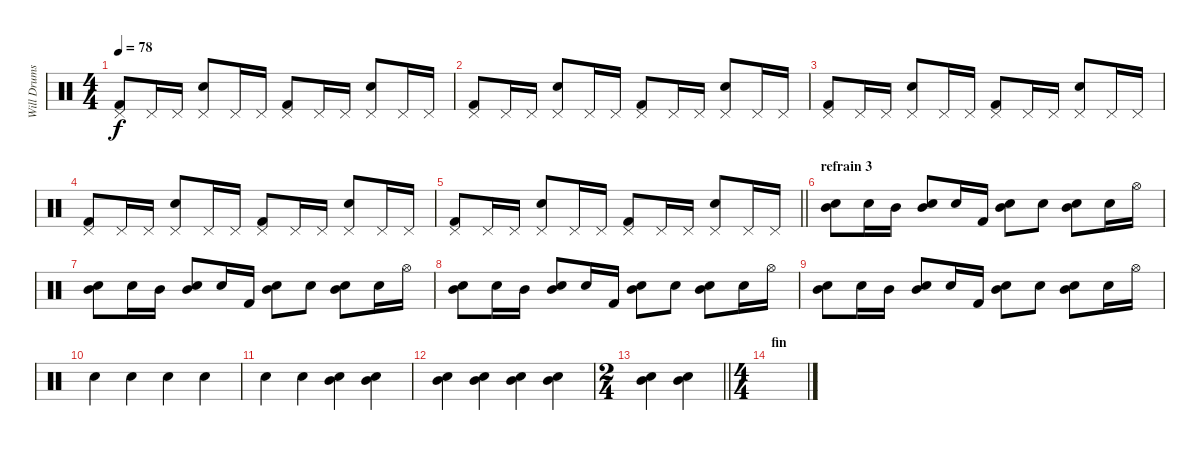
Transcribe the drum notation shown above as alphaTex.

\track ("Will Drums" "Will Drums") {instrument percussion}
\staff {score}
\articulation defaults
\ts (4 4)
\tempo 78
\clef neutral
\ks c
("Pedal Hi-Hat (hit)" "Kick (hit) 2").8{dy f} "Pedal Hi-Hat (hit)".16 "Pedal Hi-Hat (hit)".16 ("Pedal Hi-Hat (hit)" "Electric Snare (hit)").8 "Pedal Hi-Hat (hit)".16 "Pedal Hi-Hat (hit)".16 ("Pedal Hi-Hat (hit)" "Kick (hit) 2").8 "Pedal Hi-Hat (hit)".16 "Pedal Hi-Hat (hit)".16 ("Pedal Hi-Hat (hit)" "Electric Snare (hit)").8 "Pedal Hi-Hat (hit)".16 "Pedal Hi-Hat (hit)".16 |
("Pedal Hi-Hat (hit)" "Kick (hit) 2").8 "Pedal Hi-Hat (hit)".16 "Pedal Hi-Hat (hit)".16 ("Pedal Hi-Hat (hit)" "Electric Snare (hit)").8 "Pedal Hi-Hat (hit)".16 "Pedal Hi-Hat (hit)".16 ("Pedal Hi-Hat (hit)" "Kick (hit) 2").8 "Pedal Hi-Hat (hit)".16 "Pedal Hi-Hat (hit)".16 ("Pedal Hi-Hat (hit)" "Electric Snare (hit)").8 "Pedal Hi-Hat (hit)".16 "Pedal Hi-Hat (hit)".16 |
("Pedal Hi-Hat (hit)" "Kick (hit) 2").8 "Pedal Hi-Hat (hit)".16 "Pedal Hi-Hat (hit)".16 ("Pedal Hi-Hat (hit)" "Electric Snare (hit)").8 "Pedal Hi-Hat (hit)".16 "Pedal Hi-Hat (hit)".16 ("Pedal Hi-Hat (hit)" "Kick (hit) 2").8 "Pedal Hi-Hat (hit)".16 "Pedal Hi-Hat (hit)".16 ("Pedal Hi-Hat (hit)" "Electric Snare (hit)").8 "Pedal Hi-Hat (hit)".16 "Pedal Hi-Hat (hit)".16 |
("Pedal Hi-Hat (hit)" "Kick (hit) 2").8 "Pedal Hi-Hat (hit)".16 "Pedal Hi-Hat (hit)".16 ("Pedal Hi-Hat (hit)" "Electric Snare (hit)").8 "Pedal Hi-Hat (hit)".16 "Pedal Hi-Hat (hit)".16 ("Pedal Hi-Hat (hit)" "Kick (hit) 2").8 "Pedal Hi-Hat (hit)".16 "Pedal Hi-Hat (hit)".16 ("Pedal Hi-Hat (hit)" "Electric Snare (hit)").8 "Pedal Hi-Hat (hit)".16 "Pedal Hi-Hat (hit)".16 |
\barLineRight lightlight
("Pedal Hi-Hat (hit)" "Kick (hit) 2").8 "Pedal Hi-Hat (hit)".16 "Pedal Hi-Hat (hit)".16 ("Pedal Hi-Hat (hit)" "Electric Snare (hit)").8 "Pedal Hi-Hat (hit)".16 "Pedal Hi-Hat (hit)".16 ("Pedal Hi-Hat (hit)" "Kick (hit) 2").8 "Pedal Hi-Hat (hit)".16 "Pedal Hi-Hat (hit)".16 ("Pedal Hi-Hat (hit)" "Electric Snare (hit)").8 "Pedal Hi-Hat (hit)".16 "Pedal Hi-Hat (hit)".16 |
\section ("" "refrain 3")
("Mid Tom (hit)" "Electric Snare (hit)").8 "Electric Snare (hit)".16 "Mid Tom (hit)".16 ("Mid Tom (hit)" "Electric Snare (hit)").8 "Electric Snare (hit)".16 "Kick (hit) 2".16 ("Mid Tom (hit)" "Electric Snare (hit)").8 "Electric Snare (hit)".8 ("Mid Tom (hit)" "Electric Snare (hit)").8 "Electric Snare (hit)".16 "Hi-Hat (open)".16 |
("Mid Tom (hit)" "Electric Snare (hit)").8 "Electric Snare (hit)".16 "Mid Tom (hit)".16 ("Mid Tom (hit)" "Electric Snare (hit)").8 "Electric Snare (hit)".16 "Kick (hit) 2".16 ("Mid Tom (hit)" "Electric Snare (hit)").8 "Electric Snare (hit)".8 ("Mid Tom (hit)" "Electric Snare (hit)").8 "Electric Snare (hit)".16 "Hi-Hat (open)".16 |
("Mid Tom (hit)" "Electric Snare (hit)").8 "Electric Snare (hit)".16 "Mid Tom (hit)".16 ("Mid Tom (hit)" "Electric Snare (hit)").8 "Electric Snare (hit)".16 "Kick (hit) 2".16 ("Mid Tom (hit)" "Electric Snare (hit)").8 "Electric Snare (hit)".8 ("Mid Tom (hit)" "Electric Snare (hit)").8 "Electric Snare (hit)".16 "Hi-Hat (open)".16 |
("Mid Tom (hit)" "Electric Snare (hit)").8 "Electric Snare (hit)".16 "Mid Tom (hit)".16 ("Mid Tom (hit)" "Electric Snare (hit)").8 "Electric Snare (hit)".16 "Kick (hit) 2".16 ("Mid Tom (hit)" "Electric Snare (hit)").8 "Electric Snare (hit)".8 ("Mid Tom (hit)" "Electric Snare (hit)").8 "Electric Snare (hit)".16 "Hi-Hat (open)".16 |
"Electric Snare (hit)".4 "Electric Snare (hit)".4 "Electric Snare (hit)".4 "Electric Snare (hit)".4 |
"Electric Snare (hit)".4 "Electric Snare (hit)".4 ("Mid Tom (hit)" "Electric Snare (hit)").4 ("Mid Tom (hit)" "Electric Snare (hit)").4 |
("Mid Tom (hit)" "Electric Snare (hit)").4 ("Mid Tom (hit)" "Electric Snare (hit)").4 ("Mid Tom (hit)" "Electric Snare (hit)").4 ("Mid Tom (hit)" "Electric Snare (hit)").4 |
\ts (2 4)
\barLineRight lightlight
("Mid Tom (hit)" "Electric Snare (hit)").4 ("Mid Tom (hit)" "Electric Snare (hit)").4 |
\ts (4 4)
\section ("" "fin")
